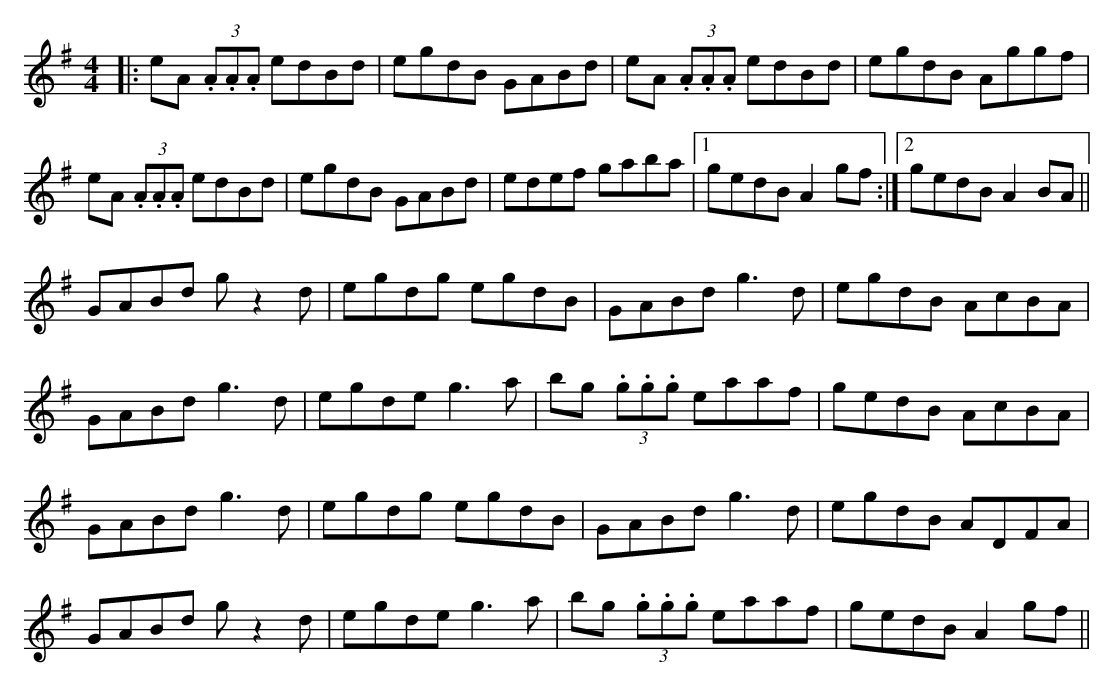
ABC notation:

X:1
M:4/4
K:Ador
|:eA (3.A.A.A edBd|egdB GABd|eA (3.A.A.A edBd|egdB Aggf|
eA (3.A.A.A edBd|egdB GABd|edef gaba|1 gedB A2 gf:|2 gedB A2 BA||
GABd g z2 d |egdg egdB|GABd g3d | egdB AcBA|
GABd g3d|egde g3a|bg (3.g.g.g eaaf|gedB AcBA|
GABd g3d|egdg egdB|GABd g3d | egdB ADFA|
GABd g z2 d|egde g3a|bg (3.g.g.g eaaf|gedB A2 gf||
